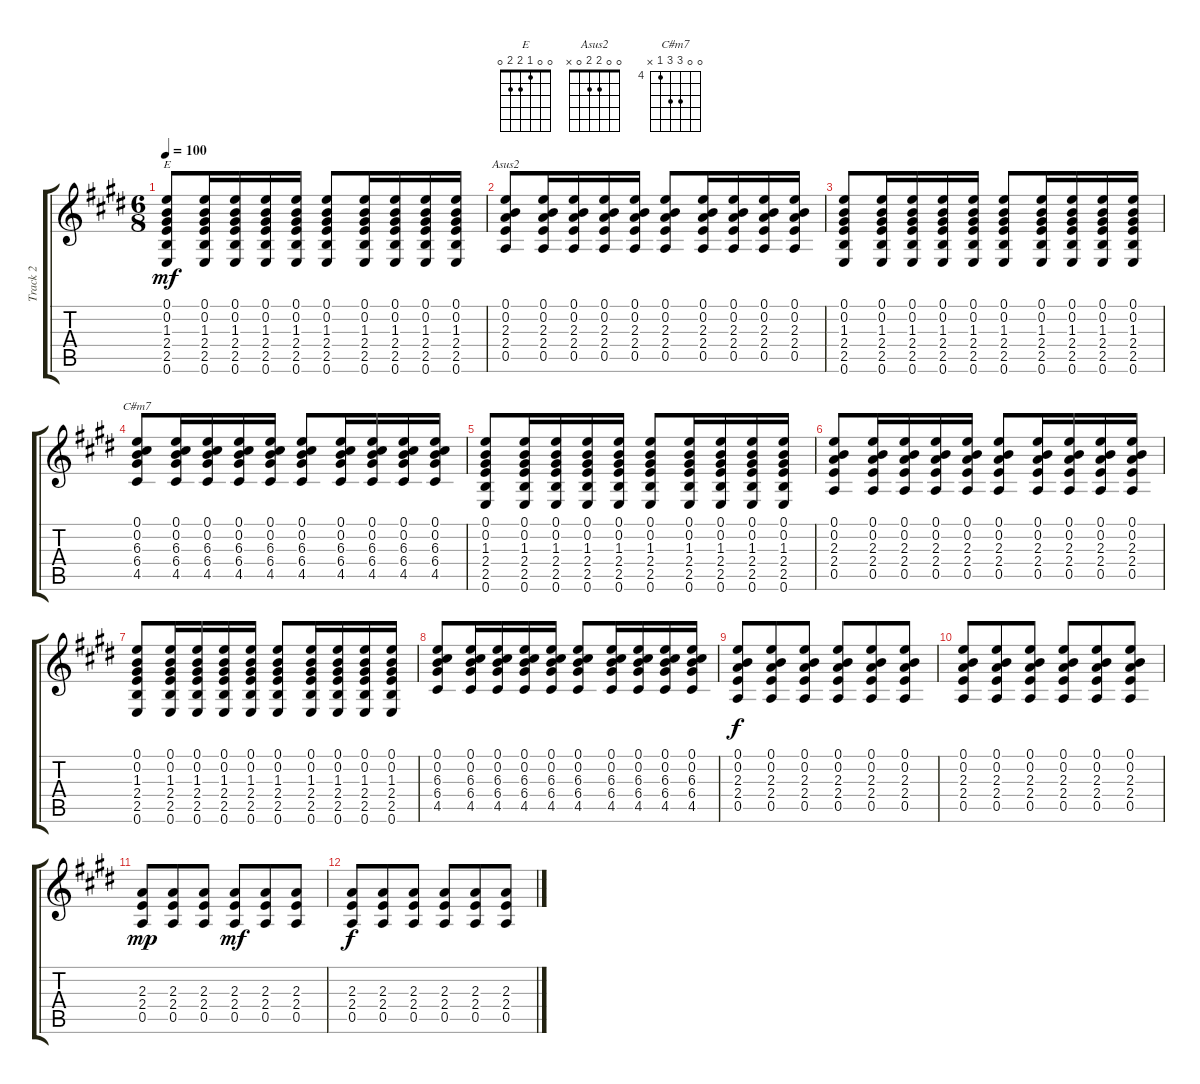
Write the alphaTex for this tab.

\track ("Track 2" "Track 2") {instrument acousticguitarsteel}
\staff {score tabs}
\tuning (E4 B3 G3 D3 A2 E2) {hide}
\chord ("E" 0 0 1 2 2 0)
\chord ("Asus2" 0 0 2 2 0 x)
\chord ("C#m7" 0 0 6 6 4 x) {firstfret 4}
\ts (6 8)
\tempo 100
\clef g2
\ks c#minor
(0.1 0.2 1.3 2.4 2.5 0.6).8{ch "E" dy mf} (0.1 0.2 1.3 2.4 2.5 0.6).16 (0.1 0.2 1.3 2.4 2.5 0.6).16 (0.1 0.2 1.3 2.4 2.5 0.6).16 (0.1 0.2 1.3 2.4 2.5 0.6).16 (0.1 0.2 1.3 2.4 2.5 0.6).8 (0.1 0.2 1.3 2.4 2.5 0.6).16 (0.1 0.2 1.3 2.4 2.5 0.6).16 (0.1 0.2 1.3 2.4 2.5 0.6).16 (0.1 0.2 1.3 2.4 2.5 0.6).16 |
(0.1 0.2 2.3 2.4 0.5).8{ch "Asus2"} (0.1 0.2 2.3 2.4 0.5).16 (0.1 0.2 2.3 2.4 0.5).16 (0.1 0.2 2.3 2.4 0.5).16 (0.1 0.2 2.3 2.4 0.5).16 (0.1 0.2 2.3 2.4 0.5).8 (0.1 0.2 2.3 2.4 0.5).16 (0.1 0.2 2.3 2.4 0.5).16 (0.1 0.2 2.3 2.4 0.5).16 (0.1 0.2 2.3 2.4 0.5).16 |
(0.1 0.2 1.3 2.4 2.5 0.6).8 (0.1 0.2 1.3 2.4 2.5 0.6).16 (0.1 0.2 1.3 2.4 2.5 0.6).16 (0.1 0.2 1.3 2.4 2.5 0.6).16 (0.1 0.2 1.3 2.4 2.5 0.6).16 (0.1 0.2 1.3 2.4 2.5 0.6).8 (0.1 0.2 1.3 2.4 2.5 0.6).16 (0.1 0.2 1.3 2.4 2.5 0.6).16 (0.1 0.2 1.3 2.4 2.5 0.6).16 (0.1 0.2 1.3 2.4 2.5 0.6).16 |
(0.1 0.2 6.3 6.4 4.5).8{ch "C#m7"} (0.1 0.2 6.3 6.4 4.5).16 (0.1 0.2 6.3 6.4 4.5).16 (0.1 0.2 6.3 6.4 4.5).16 (0.1 0.2 6.3 6.4 4.5).16 (0.1 0.2 6.3 6.4 4.5).8 (0.1 0.2 6.3 6.4 4.5).16 (0.1 0.2 6.3 6.4 4.5).16 (0.1 0.2 6.3 6.4 4.5).16 (0.1 0.2 6.3 6.4 4.5).16 |
(0.1 0.2 1.3 2.4 2.5 0.6).8 (0.1 0.2 1.3 2.4 2.5 0.6).16 (0.1 0.2 1.3 2.4 2.5 0.6).16 (0.1 0.2 1.3 2.4 2.5 0.6).16 (0.1 0.2 1.3 2.4 2.5 0.6).16 (0.1 0.2 1.3 2.4 2.5 0.6).8 (0.1 0.2 1.3 2.4 2.5 0.6).16 (0.1 0.2 1.3 2.4 2.5 0.6).16 (0.1 0.2 1.3 2.4 2.5 0.6).16 (0.1 0.2 1.3 2.4 2.5 0.6).16 |
(0.1 0.2 2.3 2.4 0.5).8 (0.1 0.2 2.3 2.4 0.5).16 (0.1 0.2 2.3 2.4 0.5).16 (0.1 0.2 2.3 2.4 0.5).16 (0.1 0.2 2.3 2.4 0.5).16 (0.1 0.2 2.3 2.4 0.5).8 (0.1 0.2 2.3 2.4 0.5).16 (0.1 0.2 2.3 2.4 0.5).16 (0.1 0.2 2.3 2.4 0.5).16 (0.1 0.2 2.3 2.4 0.5).16 |
(0.1 0.2 1.3 2.4 2.5 0.6).8 (0.1 0.2 1.3 2.4 2.5 0.6).16 (0.1 0.2 1.3 2.4 2.5 0.6).16 (0.1 0.2 1.3 2.4 2.5 0.6).16 (0.1 0.2 1.3 2.4 2.5 0.6).16 (0.1 0.2 1.3 2.4 2.5 0.6).8 (0.1 0.2 1.3 2.4 2.5 0.6).16 (0.1 0.2 1.3 2.4 2.5 0.6).16 (0.1 0.2 1.3 2.4 2.5 0.6).16 (0.1 0.2 1.3 2.4 2.5 0.6).16 |
(0.1 0.2 6.3 6.4 4.5).8 (0.1 0.2 6.3 6.4 4.5).16 (0.1 0.2 6.3 6.4 4.5).16 (0.1 0.2 6.3 6.4 4.5).16 (0.1 0.2 6.3 6.4 4.5).16 (0.1 0.2 6.3 6.4 4.5).8 (0.1 0.2 6.3 6.4 4.5).16 (0.1 0.2 6.3 6.4 4.5).16 (0.1 0.2 6.3 6.4 4.5).16 (0.1 0.2 6.3 6.4 4.5).16 |
(0.1 0.2 2.3 2.4 0.5).8{dy f} (0.1 0.2 2.3 2.4 0.5).8 (0.1 0.2 2.3 2.4 0.5).8 (0.1 0.2 2.3 2.4 0.5).8 (0.1 0.2 2.3 2.4 0.5).8 (0.1 0.2 2.3 2.4 0.5).8 |
(0.1 0.2 2.3 2.4 0.5).8 (0.1 0.2 2.3 2.4 0.5).8 (0.1 0.2 2.3 2.4 0.5).8 (0.1 0.2 2.3 2.4 0.5).8 (0.1 0.2 2.3 2.4 0.5).8 (0.1 0.2 2.3 2.4 0.5).8 |
(2.3 2.4 0.5).8{dy mp} (2.3 2.4 0.5).8 (2.3 2.4 0.5).8 (2.3 2.4 0.5).8{dy mf} (2.3 2.4 0.5).8 (2.3 2.4 0.5).8 |
(2.3 2.4 0.5).8{dy f} (2.3 2.4 0.5).8 (2.3 2.4 0.5).8 (2.3 2.4 0.5).8 (2.3 2.4 0.5).8 (2.3 2.4 0.5).8
